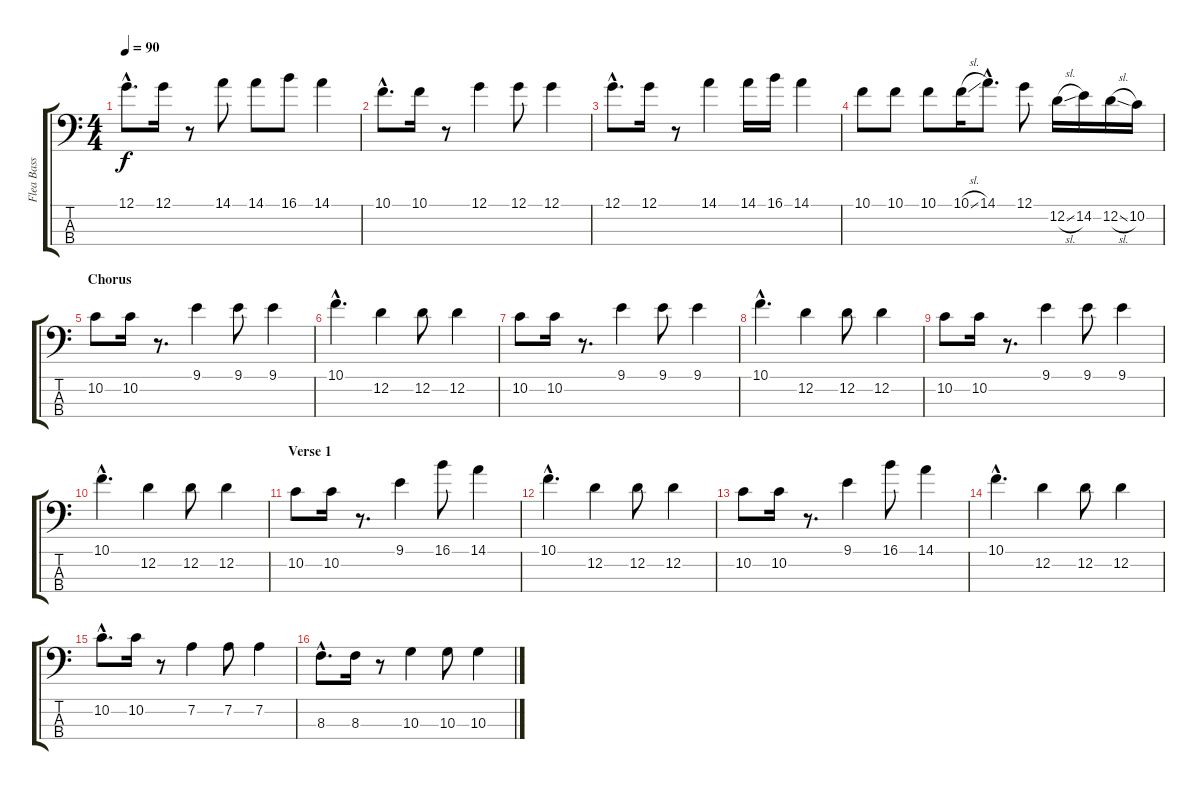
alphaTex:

\track ("Flea Bass" "Flea Bass") {instrument electricbassfinger}
\staff {score tabs}
\tuning (G2 D2 A1 E1) {hide}
\ts (4 4)
\tempo 90
\clef f4
\ks c
12.1{hac}.8{d dy f instrument electricbassfinger} 12.1.16 r.8 14.1.8 14.1.8 16.1.8 14.1.4 |
10.1{hac}.8{d} 10.1.16 r.8 12.1.4 12.1.8 12.1.4 |
12.1{hac}.8{d} 12.1.16 r.8 14.1.4 14.1.16 16.1.16 14.1.4 |
10.1.8 10.1.8 10.1.8 10.1{sl}.16 14.1{hac}.8{d} 12.1.8 12.2{sl}.16 14.2.16 12.2{sl}.16 10.2.16 |
\section ("" "Chorus")
10.2.8 10.2.16 r.8{d} 9.1.4 9.1.8 9.1.4 |
10.1{hac}.4{d} 12.2.4 12.2.8 12.2.4 |
10.2.8 10.2.16 r.8{d} 9.1.4 9.1.8 9.1.4 |
10.1{hac}.4{d} 12.2.4 12.2.8 12.2.4 |
10.2.8 10.2.16 r.8{d} 9.1.4 9.1.8 9.1.4 |
10.1{hac}.4{d} 12.2.4 12.2.8 12.2.4 |
\section ("" "Verse 1")
10.2.8 10.2.16 r.8{d} 9.1.4 16.1.8 14.1.4 |
10.1{hac}.4{d} 12.2.4 12.2.8 12.2.4 |
10.2.8 10.2.16 r.8{d} 9.1.4 16.1.8 14.1.4 |
10.1{hac}.4{d} 12.2.4 12.2.8 12.2.4 |
10.2{hac}.8{d} 10.2.16 r.8 7.2.4 7.2.8 7.2.4 |
8.3{hac}.8{d} 8.3.16 r.8 10.3.4 10.3.8 10.3.4
